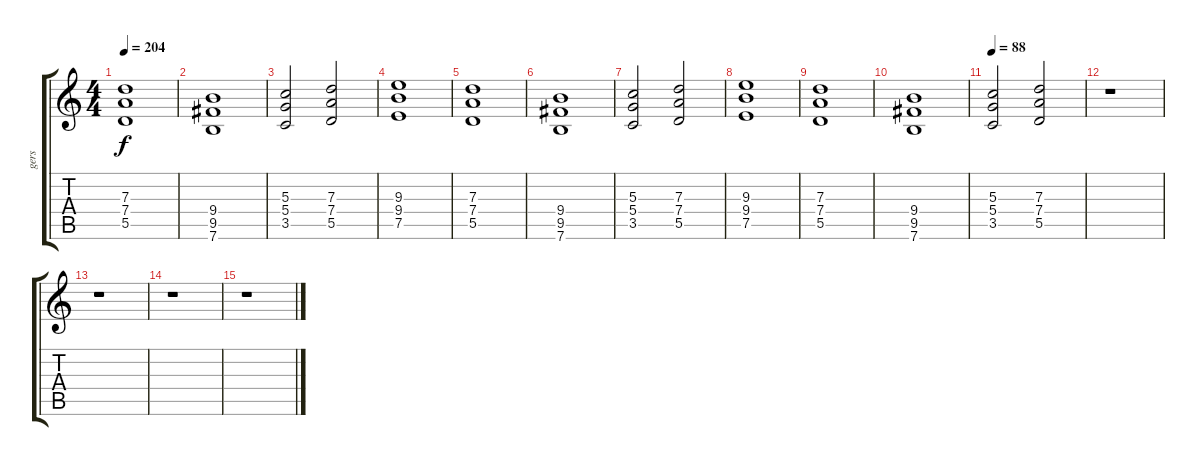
\track ("gers" "gers") {instrument distortionguitar}
\staff {score tabs}
\tuning (E4 B3 G3 D3 A2 E2) {hide}
\ts (4 4)
\tempo 204
\clef g2
\ks c
(7.3 7.4 5.5).1{dy f} |
(9.4 9.5 7.6).1 |
(5.3 5.4 3.5).2 (7.3 7.4 5.5).2 |
(9.3 9.4 7.5).1 |
(7.3 7.4 5.5).1 |
(9.4 9.5 7.6).1 |
(5.3 5.4 3.5).2 (7.3 7.4 5.5).2 |
(9.3 9.4 7.5).1 |
(7.3 7.4 5.5).1 |
(9.4 9.5 7.6).1 |
\tempo 88
(5.3 5.4 3.5).2 (7.3 7.4 5.5).2 |
r.1 |
r.1 |
r.1 |
r.1
